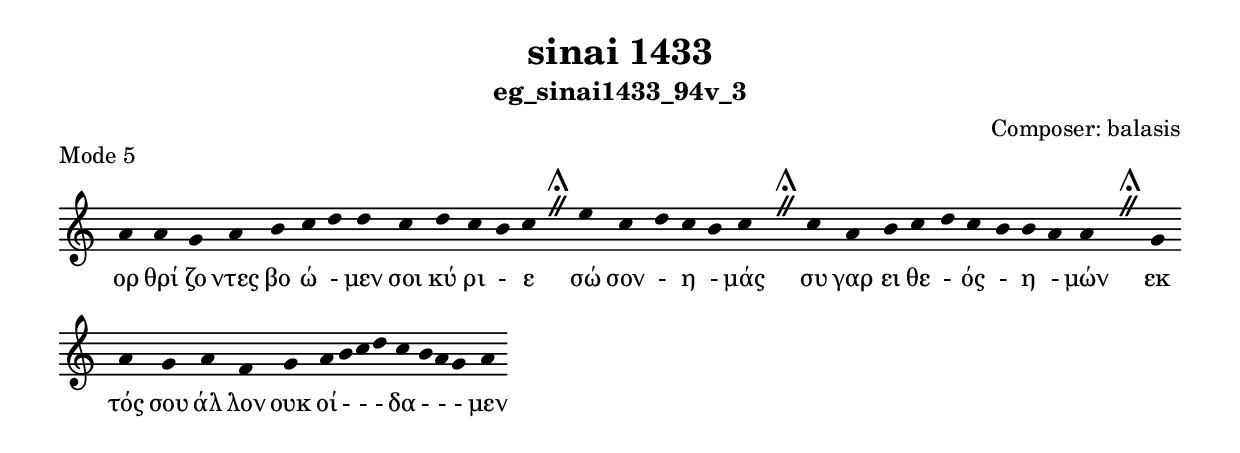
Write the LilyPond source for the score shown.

\include "gregorian.ly"

	\header {
 	  title = "sinai 1433"
	  subtitle = "eg_sinai1433_94v_3"
	  composer = "Composer: balasis"
	  piece = "Mode 5"
	}

	chant = {
	  a'4 a'4 g'4 a'4 b'4 c''4 d''4 d''4 c''4 d''4 c''4 b'4 c''4 \divisioMaior
 e''4 c''4 d''4 c''4 b'4 c''4 \divisioMaior
 c''4 a'4 b'4 c''4 d''4 c''4 b'4 b'4 a'4 a'4 \divisioMaior
 g'4 a'4 g'4 a'4 f'4 g'4 a'4 b'4 c''4 d''4 c''4 b'4 a'4 g'4 a'4\finalis
	}

	verba = \lyricmode {ορ θρί ζο ντες βο ώ - μεν σοι κύ ρι - ε 
σώ σον - η - μάς 
συ γαρ ει θε - ός - η - μών 
εκ τός σου άλ λον ουκ οί -  -  - δα -  -  - μεν 
	}


	\score {
	  \new Staff <<
	  \new Voice = "melody" \chant
	  \new Lyrics = "one" \lyricsto melody \verba
	  >>
	  \layout {
	    \context {
	      \Staff
	      \remove "Time_signature_engraver"
	      \remove "Bar_engraver"
	    }
	    \context {
	      \Voice
	      \remove "Stem_engraver"
	    }
	  }
	}